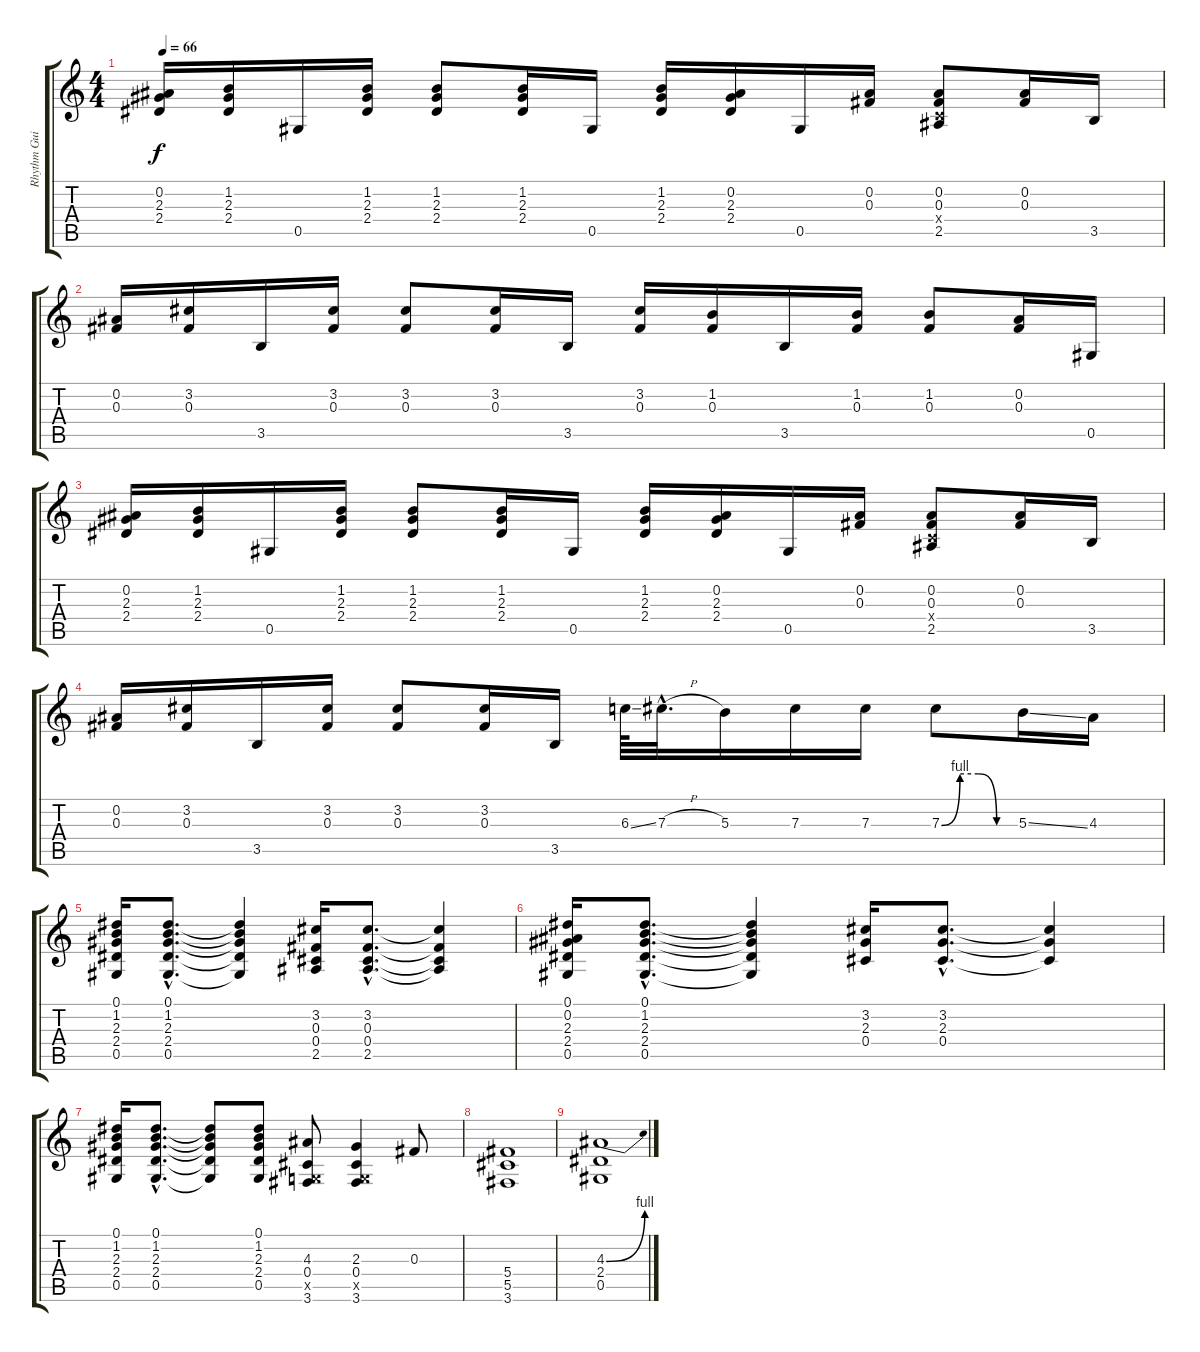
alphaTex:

\track ("Rhythm Guitar (Jaymz)" "Rhythm Gui") {instrument overdrivenguitar}
\staff {score tabs}
\tuning (Eb4 Bb3 Gb3 Db3 Ab2 Eb2) {hide}
\ts (4 4)
\tempo 66
\clef g2
\ks c
(0.2 2.3 2.4).16{dy f} (1.2 2.3 2.4).16 0.5.16 (1.2 2.3 2.4).16 (1.2 2.3 2.4).8 (1.2 2.3 2.4).16 0.5.16 (1.2 2.3 2.4).16 (0.2 2.3 2.4).16 0.5.16 (0.2 0.3).16 (0.2 0.3 -1.4{x} 2.5).8 (0.2 0.3).16 3.5.16 |
(0.2 0.3).16 (3.2 0.3).16 3.5.16 (3.2 0.3).16 (3.2 0.3).8 (3.2 0.3).16 3.5.16 (3.2 0.3).16 (1.2 0.3).16 3.5.16 (1.2 0.3).16 (1.2 0.3).8 (0.2 0.3).16 0.5.16 |
(0.2 2.3 2.4).16 (1.2 2.3 2.4).16 0.5.16 (1.2 2.3 2.4).16 (1.2 2.3 2.4).8 (1.2 2.3 2.4).16 0.5.16 (1.2 2.3 2.4).16 (0.2 2.3 2.4).16 0.5.16 (0.2 0.3).16 (0.2 0.3 -1.4{x} 2.5).8 (0.2 0.3).16 3.5.16 |
(0.2 0.3).16 (3.2 0.3).16 3.5.16 (3.2 0.3).16 (3.2 0.3).8 (3.2 0.3).16 3.5.16 6.3{ss}.64 7.3{h hac}.32{d} 5.3.16 7.3.16 7.3.16 7.3{be (custom 0 0 15 4 30 4 45 0 60 0)}.8 5.3{ss}.16 4.3.16 |
(0.1 1.2 2.3 2.4 0.5).16 (0.1{hac} 1.2{hac} 2.3{hac} 2.4{hac} 0.5{hac}).8{d} (0.1{t} 1.2{t} 2.3{t} 2.4{t} 0.5{t}).4 (3.2 0.3 0.4 2.5).16 (3.2{hac} 0.3{hac} 0.4{hac} 2.5{hac}).8{d} (3.2{t} 0.3{t} 0.4{t} 2.5{t}).4 |
(0.1 0.2 2.3 2.4 0.5).16 (0.1{hac} 1.2{hac} 2.3{hac} 2.4{hac} 0.5{hac}).8{d} (0.1{t} 1.2{t} 2.3{t} 2.4{t} 0.5{t}).4 (3.2 2.3 0.4).16 (3.2{hac} 2.3{hac} 0.4{hac}).8{d} (3.2{t} 2.3{t} 0.4{t}).4 |
(0.1 1.2 2.3 2.4 0.5).16 (0.1{hac} 1.2{hac} 2.3{hac} 2.4{hac} 0.5{hac}).8{d} (0.1{t} 1.2{t} 2.3{t} 2.4{t} 0.5{t}).8 (0.1 1.2 2.3 2.4 0.5).8 (4.3 0.4 -1.5{x} 3.6).8 (2.3 0.4 -1.5{x} 3.6).4 0.3.8 |
(5.4 5.5 3.6).1 |
(4.3{be (bend 0 0 60 4)} 2.4 0.5).1
